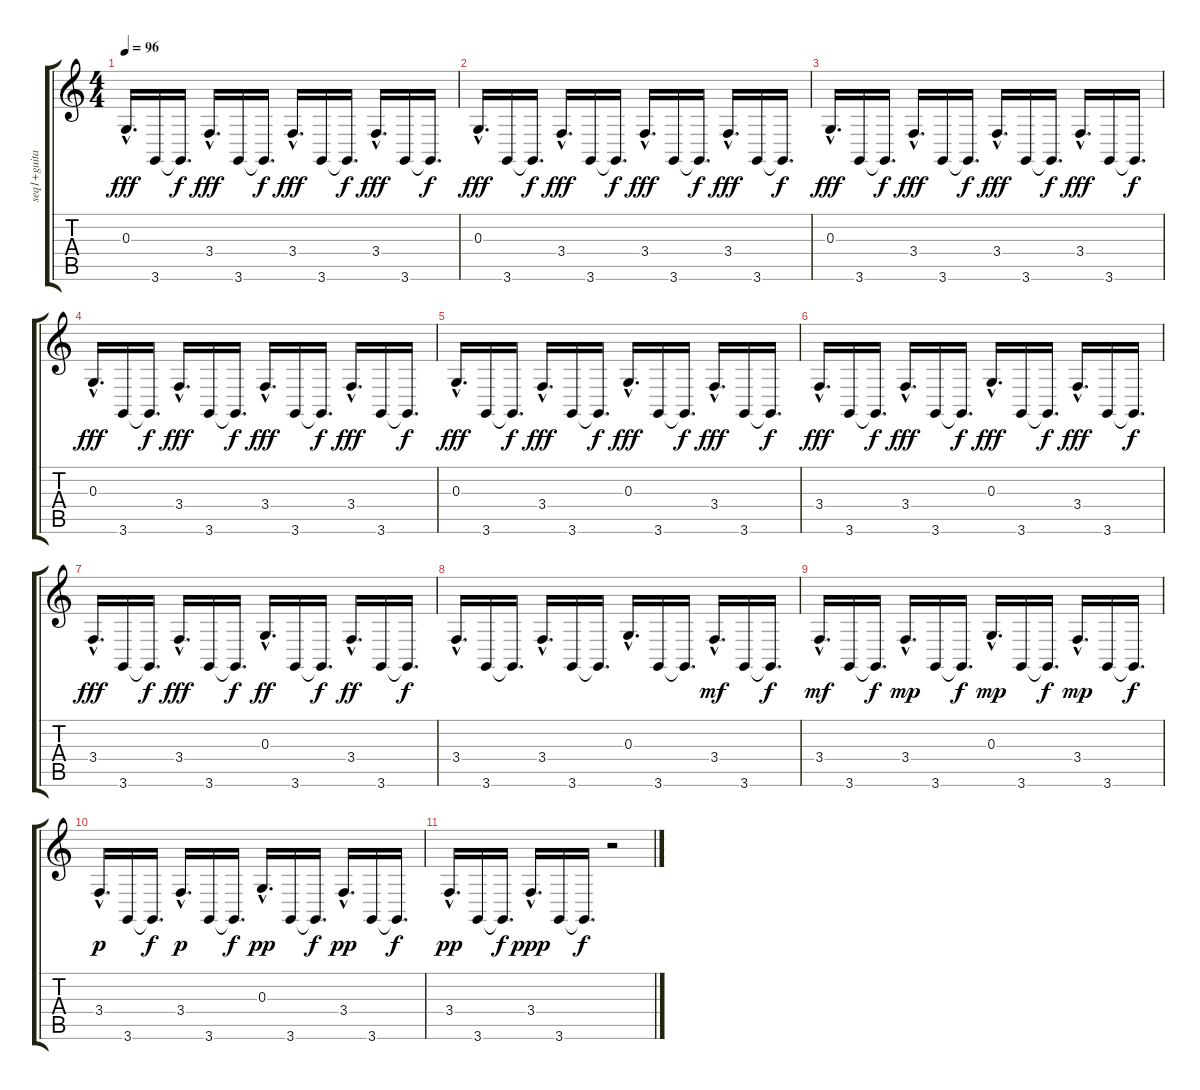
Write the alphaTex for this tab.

\track ("seq1+guitar" "seq1+guita") {instrument electricpiano1}
\staff {score tabs}
\tuning (E4 B3 G3 D3 A2 E2) {hide}
\ts (4 4)
\tempo 96
\clef g2
\ks c
0.3{hac}.16{d dy fff} 3.6.16 3.6{t}.16{d dy f} 3.4{hac}.16{d dy fff} 3.6.16 3.6{t}.16{d dy f} 3.4{hac}.16{d dy fff} 3.6.16 3.6{t}.16{d dy f} 3.4{hac}.16{d dy fff} 3.6.16 3.6{t}.16{d dy f} |
0.3{hac}.16{d dy fff} 3.6.16 3.6{t}.16{d dy f} 3.4{hac}.16{d dy fff} 3.6.16 3.6{t}.16{d dy f} 3.4{hac}.16{d dy fff} 3.6.16 3.6{t}.16{d dy f} 3.4{hac}.16{d dy fff} 3.6.16 3.6{t}.16{d dy f} |
0.3{hac}.16{d dy fff} 3.6.16 3.6{t}.16{d dy f} 3.4{hac}.16{d dy fff} 3.6.16 3.6{t}.16{d dy f} 3.4{hac}.16{d dy fff} 3.6.16 3.6{t}.16{d dy f} 3.4{hac}.16{d dy fff} 3.6.16 3.6{t}.16{d dy f} |
0.3{hac}.16{d dy fff} 3.6.16 3.6{t}.16{d dy f} 3.4{hac}.16{d dy fff} 3.6.16 3.6{t}.16{d dy f} 3.4{hac}.16{d dy fff} 3.6.16 3.6{t}.16{d dy f} 3.4{hac}.16{d dy fff} 3.6.16 3.6{t}.16{d dy f} |
0.3{hac}.16{d dy fff} 3.6.16 3.6{t}.16{d dy f} 3.4{hac}.16{d dy fff} 3.6.16 3.6{t}.16{d dy f} 0.3{hac}.16{d dy fff} 3.6.16 3.6{t}.16{d dy f} 3.4{hac}.16{d dy fff} 3.6.16 3.6{t}.16{d dy f} |
3.4{hac}.16{d dy fff} 3.6.16 3.6{t}.16{d dy f} 3.4{hac}.16{d dy fff} 3.6.16 3.6{t}.16{d dy f} 0.3{hac}.16{d dy fff} 3.6.16 3.6{t}.16{d dy f} 3.4{hac}.16{d dy fff} 3.6.16 3.6{t}.16{d dy f} |
3.4{hac}.16{d dy fff} 3.6.16 3.6{t}.16{d dy f} 3.4{hac}.16{d dy fff} 3.6.16 3.6{t}.16{d dy f} 0.3{hac}.16{d dy ff} 3.6.16 3.6{t}.16{d dy f} 3.4{hac}.16{d dy ff} 3.6.16 3.6{t}.16{d dy f} |
3.4{hac}.16{d} 3.6.16 3.6{t}.16{d} 3.4{hac}.16{d} 3.6.16 3.6{t}.16{d} 0.3{hac}.16{d} 3.6.16 3.6{t}.16{d} 3.4{hac}.16{d dy mf} 3.6.16 3.6{t}.16{d dy f} |
3.4{hac}.16{d dy mf} 3.6.16 3.6{t}.16{d dy f} 3.4{hac}.16{d dy mp} 3.6.16 3.6{t}.16{d dy f} 0.3{hac}.16{d dy mp} 3.6.16 3.6{t}.16{d dy f} 3.4{hac}.16{d dy mp} 3.6.16 3.6{t}.16{d dy f} |
3.4{hac}.16{d dy p} 3.6.16 3.6{t}.16{d dy f} 3.4{hac}.16{d dy p} 3.6.16 3.6{t}.16{d dy f} 0.3{hac}.16{d dy pp} 3.6.16 3.6{t}.16{d dy f} 3.4{hac}.16{d dy pp} 3.6.16 3.6{t}.16{d dy f} |
3.4{hac}.16{d dy pp} 3.6.16 3.6{t}.16{d dy f} 3.4{hac}.16{d dy ppp} 3.6.16 3.6{t}.16{d dy f} r.2
